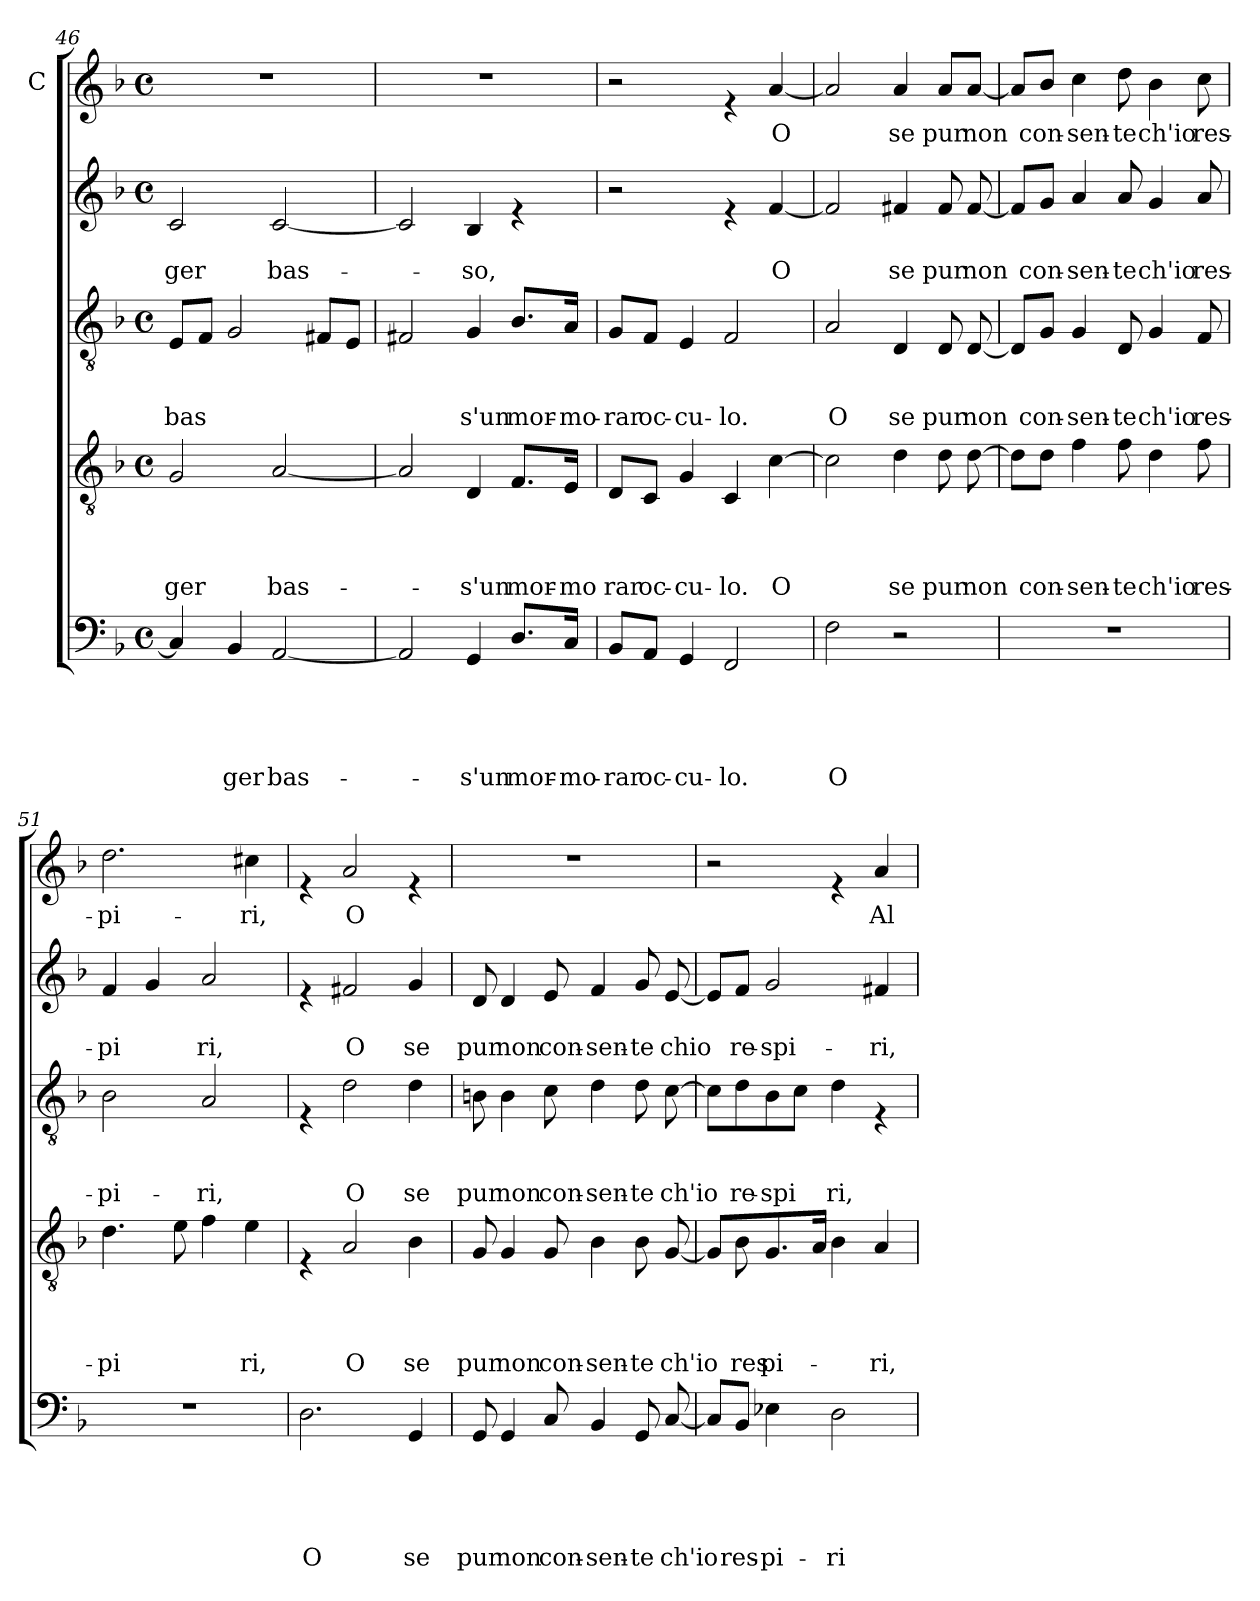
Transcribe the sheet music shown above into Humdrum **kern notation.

**kern	**text	**text	**text	**text	**text	**kern	**text	**text	**text	**text	**kern	**text	**text	**text	**kern	**text	**text	**kern	**text
*part5	*part5	*part5	*part5	*part5	*part5	*part4	*part4	*part4	*part4	*part4	*part3	*part3	*part3	*part3	*part2	*part2	*part2	*part1	*part1
*staff5	*staff5	*staff5	*staff5	*staff5	*staff5	*staff4	*staff4	*staff4	*staff4	*staff4	*staff3	*staff3	*staff3	*staff3	*staff2	*staff2	*staff2	*staff1	*staff1
*	*	*	*	*	*	*	*	*	*	*	*	*	*	*	*	*	*	*I"C	*
*clefF4	*	*	*	*	*	*clefGv2	*	*	*	*	*clefGv2	*	*	*	*clefG2	*	*	*clefG2	*
*k[b-]	*	*	*	*	*	*k[b-]	*	*	*	*	*k[b-]	*	*	*	*k[b-]	*	*	*k[b-]	*
*F:	*	*	*	*	*	*F:	*	*	*	*	*F:	*	*	*	*F:	*	*	*F:	*
*M4/4	*	*	*	*	*	*M4/4	*	*	*	*	*M4/4	*	*	*	*M4/4	*	*	*M4/4	*
*met(c)	*	*	*	*	*	*met(c)	*	*	*	*	*met(c)	*	*	*	*met(c)	*	*	*met(c)	*
=46	=46	=46	=46	=46	=46	=46	=46	=46	=46	=46	=46	=46	=46	=46	=46	=46	=46	=46	=46
!	!	!	!	!	!	!	!	!	!	!LO:LY:b	!	!	!	!LO:LY:b	!	!	!LO:LY:b	!	!
4C/]	.	.	.	.	.	2G/	.	.	.	-ger	8E/L	.	.	bas	2c/	.	-ger	1r	.
.	.	.	.	.	.	.	.	.	.	.	8F/J	.	.	.	.	.	.	.	.
!	!	!	!	!	!LO:LY:b	!	!	!	!	!	!	!	!	!	!	!	!	!	!
4BB-/	.	.	.	.	-ger	.	.	.	.	.	2G/	.	.	.	.	.	.	.	.
!	!	!	!	!	!LO:LY:b	!	!	!	!	!LO:LY:b	!	!	!	!	!	!	!LO:LY:b	!	!
[<2AA/	.	.	.	.	bas-	[<2A/	.	.	.	bas-	.	.	.	.	[<2c/	.	bas-	.	.
.	.	.	.	.	.	.	.	.	.	.	8F#X/L	.	.	.	.	.	.	.	.
.	.	.	.	.	.	.	.	.	.	.	8E/J	.	.	.	.	.	.	.	.
=47	=47	=47	=47	=47	=47	=47	=47	=47	=47	=47	=47	=47	=47	=47	=47	=47	=47	=47	=47
2AA/]	.	.	.	.	.	2A/]	.	.	.	.	2F#X/	.	.	.	2c/]	.	.	1r	.
!	!	!	!	!	!LO:LY:b	!	!	!	!	!LO:LY:b	!	!	!	!LO:LY:b	!	!	!LO:LY:b	!	!
4GG/	.	.	.	.	-s'un	4D/	.	.	.	-s'un	4G/	.	.	s'un	4B-/	.	-so,	.	.
!	!	!	!	!	!LO:LY:b	!	!	!	!	!LO:LY:b	!	!	!	!LO:LY:b	!	!	!	!	!
8.D/L	.	.	.	.	mor-	8.F/L	.	.	.	mor-	8.B-/L	.	.	mor-	4re	.	.	.	.
!	!	!	!	!	!LO:LY:b	!	!	!	!	!LO:LY:b	!	!	!	!LO:LY:b	!	!	!	!	!
16C/Jk	.	.	.	.	-mo-	16E/Jk	.	.	.	-mo	16A/Jk	.	.	-mo-	.	.	.	.	.
=48	=48	=48	=48	=48	=48	=48	=48	=48	=48	=48	=48	=48	=48	=48	=48	=48	=48	=48	=48
!	!	!	!	!	!LO:LY:b	!	!	!	!	!LO:LY:b	!	!	!	!LO:LY:b	!	!	!	!	!
8BB-/L	.	.	.	.	-rar	8D/L	.	.	.	rar	8G/L	.	.	-rar	2r	.	.	2r	.
!	!	!	!	!	!LO:LY:b	!	!	!	!	!LO:LY:b	!	!	!	!LO:LY:b	!	!	!	!	!
8AA/J	.	.	.	.	oc-	8C/J	.	.	.	oc-	8F/J	.	.	oc-	.	.	.	.	.
!	!	!	!	!	!LO:LY:b	!	!	!	!	!LO:LY:b	!	!	!	!LO:LY:b	!	!	!	!	!
4GG/	.	.	.	.	-cu-	4G/	.	.	.	-cu-	4E/	.	.	-cu-	.	.	.	.	.
!	!	!	!	!	!LO:LY:b	!	!	!	!	!LO:LY:b	!	!	!	!LO:LY:b	!	!	!	!	!
2FF/	.	.	.	.	-lo.	4C/	.	.	.	-lo.	2F/	.	.	-lo.	4re	.	.	4re	.
!	!	!	!	!	!	!	!	!	!	!LO:LY:b	!	!	!	!	!	!	!LO:LY:b	!	!LO:LY:b
.	.	.	.	.	.	[>4c\	.	.	.	O	.	.	.	.	[<4f/	.	O	[<4a/	O
=49	=49	=49	=49	=49	=49	=49	=49	=49	=49	=49	=49	=49	=49	=49	=49	=49	=49	=49	=49
!	!	!	!	!	!LO:LY:b	!	!	!	!	!	!	!	!	!LO:LY:b	!	!	!	!	!
2F\	.	.	.	.	O	2c\]	.	.	.	.	2A/	.	.	O	2f/]	.	.	2a/]	.
!	!	!	!	!	!	!	!	!	!	!LO:LY:b	!	!	!	!LO:LY:b	!	!	!LO:LY:b	!	!LO:LY:b
2r	.	.	.	.	.	4d\	.	.	.	se	4D/	.	.	se	4f#X/	.	se	4a/	se
!	!	!	!	!	!	!	!	!	!	!LO:LY:b	!	!	!	!LO:LY:b	!	!	!LO:LY:b	!	!LO:LY:b
.	.	.	.	.	.	8d\	.	.	.	pur	8D/	.	.	pur	8f#/	.	pur	8a/L	pur
!	!	!	!	!	!	!	!	!	!	!LO:LY:b	!	!	!	!LO:LY:b	!	!	!LO:LY:b	!	!LO:LY:b
.	.	.	.	.	.	[>8d\	.	.	.	non	[<8D/	.	.	non	[<8f#/	.	non	[<8a/J	non
!!LO:LB:g=z
=50	=50	=50	=50	=50	=50	=50	=50	=50	=50	=50	=50	=50	=50	=50	=50	=50	=50	=50	=50
1r	.	.	.	.	.	8d\L]	.	.	.	.	8D/L]	.	.	.	8f#/L]	.	.	8a/L]	.
!	!	!	!	!	!	!	!	!	!	!LO:LY:b	!	!	!	!LO:LY:b	!	!	!LO:LY:b	!	!LO:LY:b
.	.	.	.	.	.	8d\J	.	.	.	con-	8G/J	.	.	con-	8g/J	.	con-	8b-/J	con-
!	!	!	!	!	!	!	!	!	!	!LO:LY:b	!	!	!	!LO:LY:b	!	!	!LO:LY:b	!	!LO:LY:b
.	.	.	.	.	.	4f\	.	.	.	-sen-	4G/	.	.	-sen-	4a/	.	-sen-	4cc\	-sen-
!	!	!	!	!	!	!	!	!	!	!LO:LY:b	!	!	!	!LO:LY:b	!	!	!LO:LY:b	!	!LO:LY:b
.	.	.	.	.	.	8f\	.	.	.	-te	8D/	.	.	-te	8a/	.	-te	8dd\	-te
!	!	!	!	!	!	!	!	!	!	!LO:LY:b	!	!	!	!LO:LY:b	!	!	!LO:LY:b	!	!LO:LY:b
.	.	.	.	.	.	4d\	.	.	.	ch'io	4G/	.	.	ch'io	4g/	.	ch'io	4b-\	ch'io
!	!	!	!	!	!	!	!	!	!	!LO:LY:b	!	!	!	!LO:LY:b	!	!	!LO:LY:b	!	!LO:LY:b
.	.	.	.	.	.	8f\	.	.	.	res-	8F/	.	.	res-	8a/	.	res-	8cc\	res-
=51	=51	=51	=51	=51	=51	=51	=51	=51	=51	=51	=51	=51	=51	=51	=51	=51	=51	=51	=51
!	!	!	!	!	!	!	!	!	!	!LO:LY:b	!	!	!	!LO:LY:b	!	!	!LO:LY:b	!	!LO:LY:b
1r	.	.	.	.	.	4.d\	.	.	.	-pi	2B-\	.	.	-pi-	4f/	.	-pi	2.dd\	-pi-
.	.	.	.	.	.	.	.	.	.	.	.	.	.	.	4g/	.	.	.	.
.	.	.	.	.	.	8e\	.	.	.	.	.	.	.	.	.	.	.	.	.
!	!	!	!	!	!	!	!	!	!	!	!	!	!	!LO:LY:b	!	!	!LO:LY:b	!	!
.	.	.	.	.	.	4f\	.	.	.	.	2A/	.	.	-ri,	2a/	.	ri,	.	.
!	!	!	!	!	!	!	!	!	!	!LO:LY:b	!	!	!	!	!	!	!	!	!LO:LY:b
.	.	.	.	.	.	4e\	.	.	.	ri,	.	.	.	.	.	.	.	4cc#X\	-ri,
=52	=52	=52	=52	=52	=52	=52	=52	=52	=52	=52	=52	=52	=52	=52	=52	=52	=52	=52	=52
!	!	!	!	!	!LO:LY:b	!	!	!	!	!	!	!	!	!	!	!	!	!	!
2.D\	.	.	.	.	O	4rE	.	.	.	.	4rE	.	.	.	4re	.	.	4re	.
!	!	!	!	!	!	!	!	!	!	!LO:LY:b	!	!	!	!LO:LY:b	!	!	!LO:LY:b	!	!LO:LY:b
.	.	.	.	.	.	2A/	.	.	.	O	2d\	.	.	O	2f#X/	.	O	2a/	O
!	!	!	!	!	!LO:LY:b	!	!	!	!	!LO:LY:b	!	!	!	!LO:LY:b	!	!	!LO:LY:b	!	!
4GG/	.	.	.	.	se	4B-\	.	.	.	se	4d\	.	.	se	4g/	.	se	4re	.
=53	=53	=53	=53	=53	=53	=53	=53	=53	=53	=53	=53	=53	=53	=53	=53	=53	=53	=53	=53
!	!	!	!	!	!LO:LY:b	!	!	!	!	!LO:LY:b	!	!	!	!LO:LY:b	!	!	!LO:LY:b	!	!
8GG/	.	.	.	.	pur	8G/	.	.	.	pur	8Bn\	.	.	pur	8d/	.	pur	1r	.
!	!	!	!	!	!LO:LY:b	!	!	!	!	!LO:LY:b	!	!	!	!LO:LY:b	!	!	!LO:LY:b	!	!
4GG/	.	.	.	.	non	4G/	.	.	.	non	4B\	.	.	non	4d/	.	non	.	.
!	!	!	!	!	!LO:LY:b	!	!	!	!	!LO:LY:b	!	!	!	!LO:LY:b	!	!	!LO:LY:b	!	!
8C/	.	.	.	.	con-	8G/	.	.	.	con-	8c\	.	.	con-	8e/	.	con-	.	.
!	!	!	!	!	!LO:LY:b	!	!	!	!	!LO:LY:b	!	!	!	!LO:LY:b	!	!	!LO:LY:b	!	!
4BB-/	.	.	.	.	-sen-	4B-\	.	.	.	-sen-	4d\	.	.	-sen-	4f/	.	-sen-	.	.
!	!	!	!	!	!LO:LY:b	!	!	!	!	!LO:LY:b	!	!	!	!LO:LY:b	!	!	!LO:LY:b	!	!
8GG/	.	.	.	.	-te	8B-\	.	.	.	-te	8d\	.	.	-te	8g/	.	-te	.	.
!	!	!	!	!	!LO:LY:b	!	!	!	!	!LO:LY:b	!	!	!	!LO:LY:b	!	!	!LO:LY:b	!	!
[<8C/	.	.	.	.	ch'io	[<8G/	.	.	.	ch'io	[>8c\	.	.	ch'io	[<8e/	.	chio	.	.
!!LO:LB:g=z
=54	=54	=54	=54	=54	=54	=54	=54	=54	=54	=54	=54	=54	=54	=54	=54	=54	=54	=54	=54
*	*	*	*	*	*	*^	*	*	*	*	*	*	*	*	*	*	*	*	*
8C/L]	.	.	.	.	.	8G/L]	8ryy	.	.	.	.	8c\L]	.	.	.	8e/L]	.	.	2r	.
!	!	!	!	!	!LO:LY:b	!	!	!	!	!	!LO:LY:b	!	!	!	!LO:LY:b	!	!	!LO:LY:b	!	!
8BB-/J	.	.	.	.	res-	8ryy	8B-\	.	.	.	res-	8d\	.	.	re-	8f/J	.	re-	.	.
!	!	!	!	!	!LO:LY:b	!	!	!	!	!	!LO:LY:b	!	!	!	!LO:LY:b	!	!	!LO:LY:b	!	!
4E-X\	.	.	.	.	-pi-	8.G/	4ryy	.	.	.	pi	8B-\	.	.	-spi	2g/	.	-spi-	.	.
.	.	.	.	.	.	.	.	.	.	.	.	8c\J	.	.	.	.	.	.	.	.
.	.	.	.	.	.	16A/Jk	.	.	.	.	.	.	.	.	.	.	.	.	.	.
!	!	!	!	!	!LO:LY:b	!	!	!	!	!	!	!	!	!	!LO:LY:b	!	!	!	!	!
2D\	.	.	.	.	-ri	2ryy	4B-\	.	.	.	.	4d\	.	.	ri,	.	.	.	4re	.
!	!	!	!	!	!	!	!	!	!	!	!LO:LY:b	!	!	!	!	!	!	!LO:LY:b	!	!LO:LY:b
.	.	.	.	.	.	.	4A/	.	.	.	-ri,	4rE	.	.	.	4f#X/	.	-ri,	4a/	Al-
*	*	*	*	*	*	*v	*v	*	*	*	*	*	*	*	*	*	*	*	*	*
=	=	=	=	=	=	=	=	=	=	=	=	=	=	=	=	=	=	=	=
*-	*-	*-	*-	*-	*-	*-	*-	*-	*-	*-	*-	*-	*-	*-	*-	*-	*-	*-	*-
